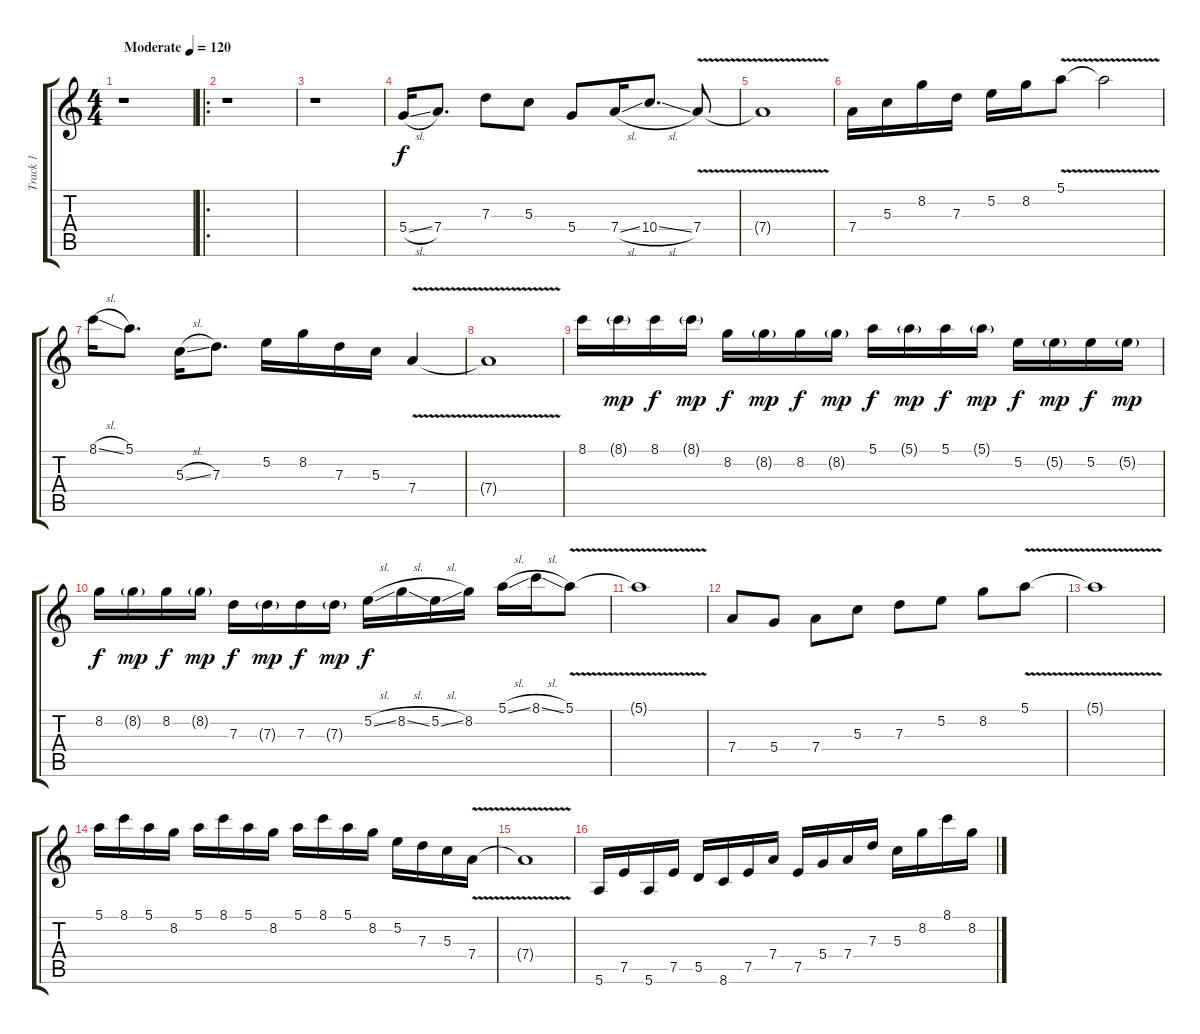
\track ("Track 1" "Track 1") {instrument overdrivenguitar}
\staff {score tabs}
\tuning (E4 B3 G3 D3 A2 E2) {hide}
\ts (4 4)
\tempo (120 "Moderate")
\clef g2
\ks c
r.1{dy f instrument overdrivenguitar} |
\ro
r.1 |
r.1 |
5.4{sl}.16 7.4.8{d} 7.3.8 5.3.8 5.4.8 7.4{sl}.16 10.4{sl}.8{d} 7.4{v}.8 |
7.4{t}.1 |
7.4.16 5.3.16 8.2.16 7.3.16 5.2.16 8.2.16 5.1{v}.8 5.1{t}.2 |
8.1{sl}.16 5.1.8{d} 5.3{sl}.16 7.3.8{d} 5.2.16 8.2.16 7.3.16 5.3.16 7.4{v}.4 |
7.4{t}.1 |
8.1.16 8.1{g}.16{dy mp} 8.1.16{dy f} 8.1{g}.16{dy mp} 8.2.16{dy f} 8.2{g}.16{dy mp} 8.2.16{dy f} 8.2{g}.16{dy mp} 5.1.16{dy f} 5.1{g}.16{dy mp} 5.1.16{dy f} 5.1{g}.16{dy mp} 5.2.16{dy f} 5.2{g}.16{dy mp} 5.2.16{dy f} 5.2{g}.16{dy mp} |
8.2.16{dy f} 8.2{g}.16{dy mp} 8.2.16{dy f} 8.2{g}.16{dy mp} 7.3.16{dy f} 7.3{g}.16{dy mp} 7.3.16{dy f} 7.3{g}.16{dy mp} 5.2{sl}.16{dy f} 8.2{sl}.16 5.2{sl}.16 8.2.16 5.1{sl}.16 8.1{sl}.16 5.1{v}.8 |
5.1{t}.1 |
7.4.8 5.4.8 7.4.8 5.3.8 7.3.8 5.2.8 8.2.8 5.1{v}.8 |
5.1{t}.1 |
5.1.16 8.1.16 5.1.16 8.2.16 5.1.16 8.1.16 5.1.16 8.2.16 5.1.16 8.1.16 5.1.16 8.2.16 5.2.16 7.3.16 5.3.16 7.4{v}.16 |
7.4{t}.1 |
5.6.16 7.5.16 5.6.16 7.5.16 5.5.16 8.6.16 7.5.16 7.4.16 7.5.16 5.4.16 7.4.16 7.3.16 5.3.16 8.2.16 8.1.16 8.2.16
